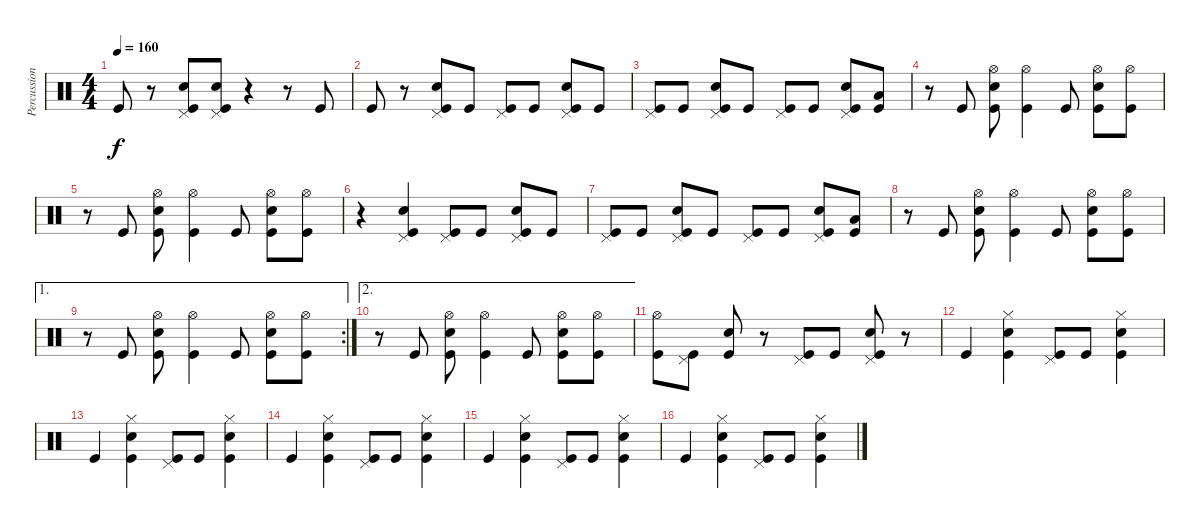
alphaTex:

\track ("Percussions" "Percussion") {instrument percussion}
\staff {score}
\articulation defaults
\ts (4 4)
\tempo 160
\clef neutral
\ks c "Kick (hit)".8{dy f}
r.8 ("Snare (hit) 2" "Kick (hit)" "Pedal Hi-Hat (hit)").8 ("Snare (hit) 2" "Kick (hit)" "Pedal Hi-Hat (hit)").8 r.4 r.8 "Kick (hit)".8 |
"Kick (hit)".8 r.8 ("Snare (hit) 2" "Kick (hit)" "Pedal Hi-Hat (hit)").8 "Kick (hit)".8 ("Kick (hit)" "Pedal Hi-Hat (hit)").8 "Kick (hit)".8 ("Snare (hit) 2" "Kick (hit)" "Pedal Hi-Hat (hit)").8 "Kick (hit)".8 |
("Kick (hit)" "Pedal Hi-Hat (hit)").8 "Kick (hit)".8 ("Snare (hit) 2" "Kick (hit)" "Pedal Hi-Hat (hit)").8 "Kick (hit)".8 ("Kick (hit)" "Pedal Hi-Hat (hit)").8 "Kick (hit)".8 ("Snare (hit) 2" "Kick (hit)" "Pedal Hi-Hat (hit)").8 ("Low Tom (hit)" "Kick (hit)").8 |
r.8 "Kick (hit)".8 ("Snare (hit) 2" "Kick (hit)" "Hi-Hat (open)").8 ("Kick (hit)" "Hi-Hat (open)").4 "Kick (hit)".8 ("Snare (hit) 2" "Kick (hit)" "Hi-Hat (open)").8 ("Kick (hit)" "Hi-Hat (open)").8 |
r.8 "Kick (hit)".8 ("Snare (hit) 2" "Kick (hit)" "Hi-Hat (open)").8 ("Kick (hit)" "Hi-Hat (open)").4 "Kick (hit)".8 ("Snare (hit) 2" "Kick (hit)" "Hi-Hat (open)").8 ("Kick (hit)" "Hi-Hat (open)").8 |
r.4 ("Snare (hit) 2" "Kick (hit)" "Pedal Hi-Hat (hit)").4 ("Kick (hit)" "Pedal Hi-Hat (hit)").8 "Kick (hit)".8 ("Snare (hit) 2" "Kick (hit)" "Pedal Hi-Hat (hit)").8 "Kick (hit)".8 |
("Kick (hit)" "Pedal Hi-Hat (hit)").8 "Kick (hit)".8 ("Snare (hit) 2" "Kick (hit)" "Pedal Hi-Hat (hit)").8 "Kick (hit)".8 ("Kick (hit)" "Pedal Hi-Hat (hit)").8 "Kick (hit)".8 ("Snare (hit) 2" "Kick (hit)" "Pedal Hi-Hat (hit)").8 ("Low Tom (hit)" "Kick (hit)").8 |
r.8 "Kick (hit)".8 ("Snare (hit) 2" "Kick (hit)" "Hi-Hat (open)").8 ("Kick (hit)" "Hi-Hat (open)").4 "Kick (hit)".8 ("Snare (hit) 2" "Kick (hit)" "Hi-Hat (open)").8 ("Kick (hit)" "Hi-Hat (open)").8 |
\ae 1
\rc 2
r.8 "Kick (hit)".8 ("Snare (hit) 2" "Kick (hit)" "Hi-Hat (open)").8 ("Kick (hit)" "Hi-Hat (open)").4 "Kick (hit)".8 ("Snare (hit) 2" "Kick (hit)" "Hi-Hat (open)").8 ("Kick (hit)" "Hi-Hat (open)").8 |
\ae 2
r.8 "Kick (hit)".8 ("Snare (hit) 2" "Kick (hit)" "Hi-Hat (open)").8 ("Kick (hit)" "Hi-Hat (open)").4 "Kick (hit)".8 ("Snare (hit) 2" "Kick (hit)" "Hi-Hat (open)").8 ("Kick (hit)" "Hi-Hat (open)").8 |
("Kick (hit)" "Hi-Hat (open)").8 ("Kick (hit)" "Pedal Hi-Hat (hit)").8 ("Snare (hit) 2" "Kick (hit)").8 r.8 ("Kick (hit)" "Pedal Hi-Hat (hit)").8 "Kick (hit)".8 ("Snare (hit) 2" "Kick (hit)" "Pedal Hi-Hat (hit)").8 r.8 |
"Kick (hit)".4 ("Snare (hit) 2" "Kick (hit)" "Hi-Hat (closed)").4 ("Kick (hit)" "Pedal Hi-Hat (hit)").8 "Kick (hit)".8 ("Snare (hit) 2" "Kick (hit)" "Hi-Hat (closed)").4 |
"Kick (hit)".4 ("Snare (hit) 2" "Kick (hit)" "Hi-Hat (closed)").4 ("Kick (hit)" "Pedal Hi-Hat (hit)").8 "Kick (hit)".8 ("Snare (hit) 2" "Kick (hit)" "Hi-Hat (closed)").4 |
"Kick (hit)".4 ("Snare (hit) 2" "Kick (hit)" "Hi-Hat (closed)").4 ("Kick (hit)" "Pedal Hi-Hat (hit)").8 "Kick (hit)".8 ("Snare (hit) 2" "Kick (hit)" "Hi-Hat (closed)").4 |
"Kick (hit)".4 ("Snare (hit) 2" "Kick (hit)" "Hi-Hat (closed)").4 ("Kick (hit)" "Pedal Hi-Hat (hit)").8 "Kick (hit)".8 ("Snare (hit) 2" "Kick (hit)" "Hi-Hat (closed)").4 |
"Kick (hit)".4 ("Snare (hit) 2" "Kick (hit)" "Hi-Hat (closed)").4 ("Kick (hit)" "Pedal Hi-Hat (hit)").8 "Kick (hit)".8 ("Snare (hit) 2" "Kick (hit)" "Hi-Hat (closed)").4
